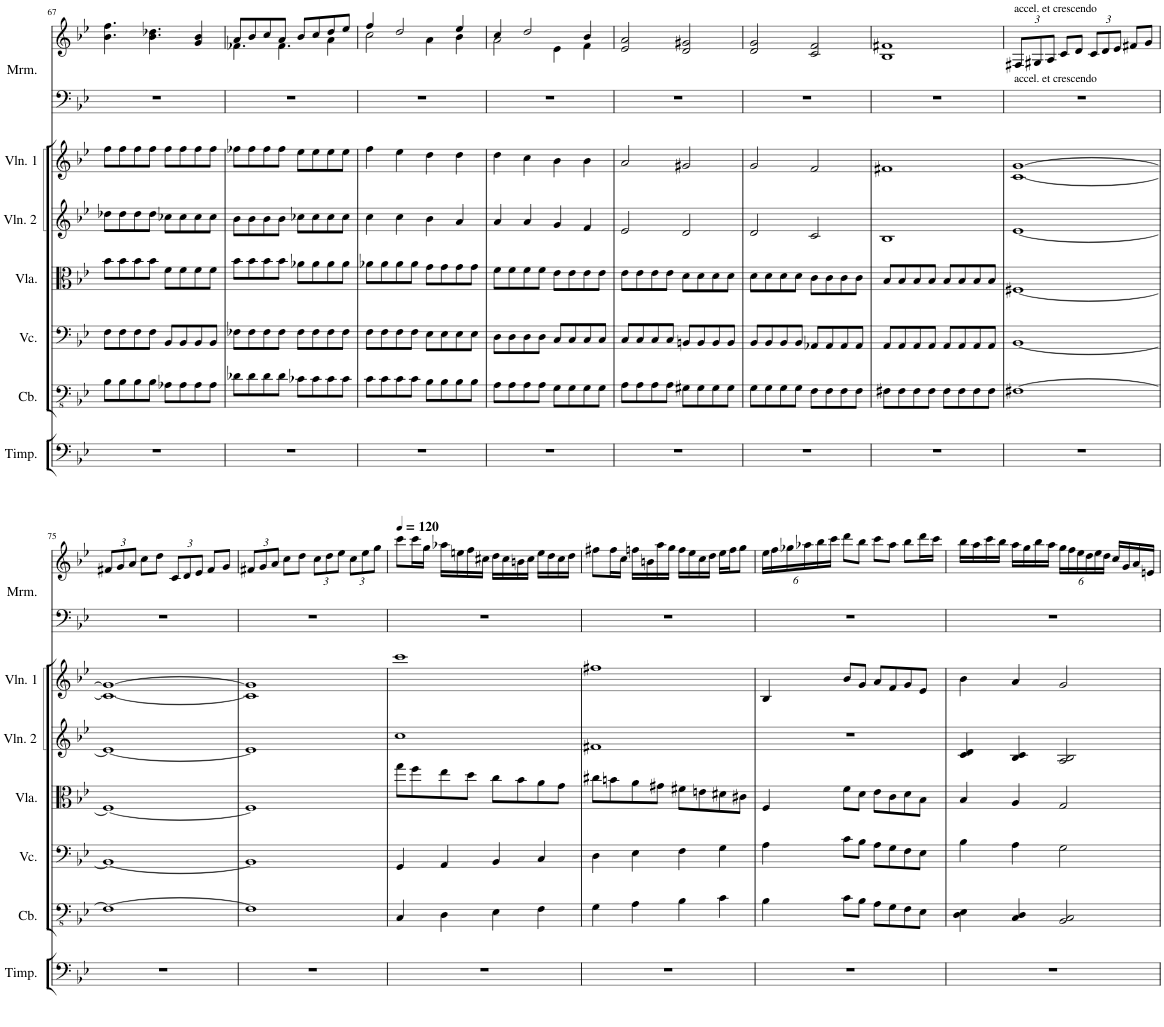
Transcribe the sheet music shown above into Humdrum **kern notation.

**kern	**kern	**kern	**kern	**kern	**kern
*part6	*part5	*part4	*part3	*part2	*part1
*staff6	*staff5	*staff4	*staff3	*staff2	*staff1
*I"Contrabass	*I"Violoncello	*I"Viola	*I"Violin 2	*I"Violin 1	*I"Marimba
*I'Cb.	*I'Vc.	*I'Vla.	*I'Vln. 2	*I'Vln. 1	*I'Mrm.
!!LO:PB:g=z
*clefFv4	*clefF4	*clefC3	*clefG2	*clefG2	*clefG2
*ITrd7c12	*	*	*	*	*
*k[b-e-]	*k[b-e-]	*k[b-e-]	*k[b-e-]	*k[b-e-]	*k[b-e-]
*M4/4	*M4/4	*M4/4	*M4/4	*M4/4	*M4/4
=67	=67	=67	=67	=67	=67
8BB-\L	8F\L	8b-\L	8dd-X\L	8ff\L	4.b-\ 4.ff\
8BB-\	8F\	8b-\	8dd-\	8ff\	.
8BB-\	8F\	8b-\	8dd-\	8ff\	.
8BB-\J	8F\J	8b-\J	8dd-\J	8ff\J	4.b-\ 4.dd-X\
8AA-X\L	8BB-/L	8f\L	8cc-X\L	8ff\L	.
8AA-\	8BB-/	8f\	8cc-\	8ff\	.
8AA-\	8BB-/	8f\	8cc-\	8ff\	4g/ 4b-/
8AA-\J	8BB-/J	8f\J	8cc-\J	8ff\J	.
=68	=68	=68	=68	=68	=68
*	*	*	*	*	*^
8D-X\L	8F-X\L	8b-\L	8b-\L	8ff-X\L	8a/L	4.f-X\
8D-\	8F-\	8b-\	8b-\	8ff-\	8b-/	.
8D-\	8F-\	8b-\	8b-\	8ff-\	8cc/	.
8D-\J	8F-\J	8b-\J	8b-\J	8ff-\J	8a/J	4.f-\
8C-X\L	8F-\L	8a-X\L	8cc-X\L	8ee-\L	8b-/L	.
8C-\	8F-\	8a-\	8cc-\	8ee-\	8cc/	.
8C-\	8F-\	8a-\	8cc-\	8ee-\	8dd/	4a\
8C-\J	8F-\J	8a-\J	8cc-\J	8ee-\J	8ee-/J	.
=69	=69	=69	=69	=69	=69	=69
8C\L	8F\L	8a-X\L	4cc\	4ff\	4ff/	2cc\
8C\	8F\	8a-\	.	.	.	.
8C\	8F\	8a-\	4cc\	4ee-\	2dd/	.
8C\J	8F\J	8a-\J	.	.	.	.
8BB-\L	8E-\L	8g\L	4b-\	4dd\	.	4a\
8BB-\	8E-\	8g\	.	.	.	.
8BB-\	8E-\	8g\	4a/	4dd\	4ee-/	4b-\
8BB-\J	8E-\J	8g\J	.	.	.	.
=70	=70	=70	=70	=70	=70	=70
8AA\L	8D\L	8f\L	4a/	4dd\	4cc/	2a\
8AA\	8D\	8f\	.	.	.	.
8AA\	8D\	8f\	4a/	4cc\	2dd/	.
8AA\J	8D\J	8f\J	.	.	.	.
8GG\L	8C/L	8e-\L	4g/	4b-\	.	4e-\
8GG\	8C/	8e-\	.	.	.	.
8GG\	8C/	8e-\	4f/	4b-\	4b-/	4f\
8GG\J	8C/J	8e-\J	.	.	.	.
*	*	*	*	*	*v	*v
=71	=71	=71	=71	=71	=71
8AA\L	8C/L	8e-\L	2e-/	2a/	2e-/ 2a/
8AA\	8C/	8e-\	.	.	.
8AA\	8C/	8e-\	.	.	.
8AA\J	8C/J	8e-\J	.	.	.
8GG#X\L	8BBn/L	8d\L	2d/	2g#X/	2d/ 2g#X/
8GG#\	8BB/	8d\	.	.	.
8GG#\	8BB/	8d\	.	.	.
8GG#\J	8BB/J	8d\J	.	.	.
=72	=72	=72	=72	=72	=72
8GG\L	8BB-/L	8d\L	2d/	2g/	2d/ 2g/
8GG\	8BB-/	8d\	.	.	.
8GG\	8BB-/	8d\	.	.	.
8GG\J	8BB-/J	8d\J	.	.	.
8FF\L	8AA-X/L	8c\L	2c/	2f/	2c/ 2f/
8FF\	8AA-/	8c\	.	.	.
8FF\	8AA-/	8c\	.	.	.
8FF\J	8AA-/J	8c\J	.	.	.
=73	=73	=73	=73	=73	=73
8FF#X\L	8AA/L	8B-/L	1B-	1f#X	1B- 1f#X
8FF#\	8AA/	8B-/	.	.	.
8FF#\	8AA/	8B-/	.	.	.
8FF#\J	8AA/J	8B-/J	.	.	.
8FF#\L	8AA/L	8B-/L	.	.	.
8FF#\	8AA/	8B-/	.	.	.
8FF#\	8AA/	8B-/	.	.	.
8FF#\J	8AA/J	8B-/J	.	.	.
=74	=74	=74	=74	=74	=74
*	*	*	*	*	*Xbrackettup
!	!	!	!	!	!LO:TX:b:t=accel. et crescendo
!	!	!	!	!	!LO:TX:a:t=accel. et crescendo
[1FF#X	[1BB-	[1F#X	[1e-	[1c [1g	12F#X/L
.	.	.	.	.	12G#X/
.	.	.	.	.	12A/J
.	.	.	.	.	8c/L
.	.	.	.	.	8d/J
.	.	.	.	.	12c/L
.	.	.	.	.	12d/
.	.	.	.	.	12e-/J
.	.	.	.	.	8f#X/L
.	.	.	.	.	8g/J
!!LO:LB:g=z
=75	=75	=75	=75	=75	=75
1FF#_	1BB-_	1F#_	1e-_	1c_ 1g_	12f#X/L
.	.	.	.	.	12g/
.	.	.	.	.	12a/J
.	.	.	.	.	8cc\L
.	.	.	.	.	8dd\J
.	.	.	.	.	12c/L
.	.	.	.	.	12d/
.	.	.	.	.	12e-/J
.	.	.	.	.	8f#/L
.	.	.	.	.	8g/J
=76	=76	=76	=76	=76	=76
1FF#]	1BB-]	1F#]	1e-]	1c] 1g]	12f#X/L
.	.	.	.	.	12g/
.	.	.	.	.	12a/J
.	.	.	.	.	8cc\L
.	.	.	.	.	8dd\J
.	.	.	.	.	12cc\L
.	.	.	.	.	12dd\
.	.	.	.	.	12ee-\J
.	.	.	.	.	12cc\L
.	.	.	.	.	12ee-\
.	.	.	.	.	12gg\J
=77	=77	=77	=77	=77	=77
*	*	*	*	*	*MM120
4CC/	4GG/	8gg\L	1cc	1ccc	8ccc\L
.	.	8ff\	.	.	16ccc\L
.	.	.	.	.	16gg\JJ
4DD\	4AA/	8ee-\	.	.	16aa-X\LL
.	.	.	.	.	16een\
.	.	8dd\J	.	.	16ff\
.	.	.	.	.	16cc#X\JJ
4EE-\	4BB-/	8cc\L	.	.	16dd\LL
.	.	.	.	.	16cc#\
.	.	8b-\	.	.	16bn\
.	.	.	.	.	16cc#\JJ
4FF\	4C/	8a\	.	.	16ee\LL
.	.	.	.	.	16dd\
.	.	8g\J	.	.	16cc#\
.	.	.	.	.	16dd\JJ
=78	=78	=78	=78	=78	=78
4GG\	4D\	8cc#X\L	1f#X	1ff#X	8ff#X\L
.	.	8bn\	.	.	16ff#\L
.	.	.	.	.	16cc\JJ
4AA\	4E-\	8a\	.	.	16ffn\LL
.	.	.	.	.	16bn\
.	.	8g#X\J	.	.	16aa\
.	.	.	.	.	16gg\JJ
4BB-\	4F\	8f#X\L	.	.	16ff\LL
.	.	.	.	.	16ee-\
.	.	8en\	.	.	16cc\
.	.	.	.	.	16dd\JJ
4C\	4G\	8d#X\	.	.	16ee-\LL
.	.	.	.	.	16ff\J
.	.	8c#X\J	.	.	8gg\J
=79	=79	=79	=79	=79	=79
4BB-\	4A\	4F/	1r	4B-/	24ee-\LL
.	.	.	.	.	24ff\
.	.	.	.	.	24gg-X\
.	.	.	.	.	24aa-X\
.	.	.	.	.	24bb-\
.	.	.	.	.	24ccc\JJ
8C\L	8c\L	8f\L	.	8b-/L	8ddd\L
8BB-\J	8B-\J	8d\J	.	8g/J	8bb-\J
8AA\L	8A\L	8e-\L	.	8a/L	8ccc\L
8GG\	8G\	8c\	.	8f/	8aa-\J
8FF\	8F\	8d\	.	8g/	8bb-\L
8EE-\J	8E-\J	8B-\J	.	8e-/J	16ddd\L
.	.	.	.	.	16ccc\JJ
=80	=80	=80	=80	=80	=80
4DD\ 4EE-\	4B-\	4B-/	4c/ 4d/	4b-\	16bb-\LL
.	.	.	.	.	16aa\
.	.	.	.	.	16ccc\
.	.	.	.	.	16bb-\JJ
4CC/ 4DD/	4A\	4A/	4B-/ 4c/	4a/	16aa\LL
.	.	.	.	.	16gg\
.	.	.	.	.	16bb-\
.	.	.	.	.	16aa\JJ
2BBB-/ 2CC/	2G\	2G/	2A/ 2B-/	2g/	24gg\LL
.	.	.	.	.	24ff\
.	.	.	.	.	24ee-\
.	.	.	.	.	24dd\
.	.	.	.	.	24ee-\
.	.	.	.	.	24dd\JJ
.	.	.	.	.	16cc/LL
.	.	.	.	.	16g/
.	.	.	.	.	16a/
.	.	.	.	.	16en/JJ
=	=	=	=	=	=
*-	*-	*-	*-	*-	*-
